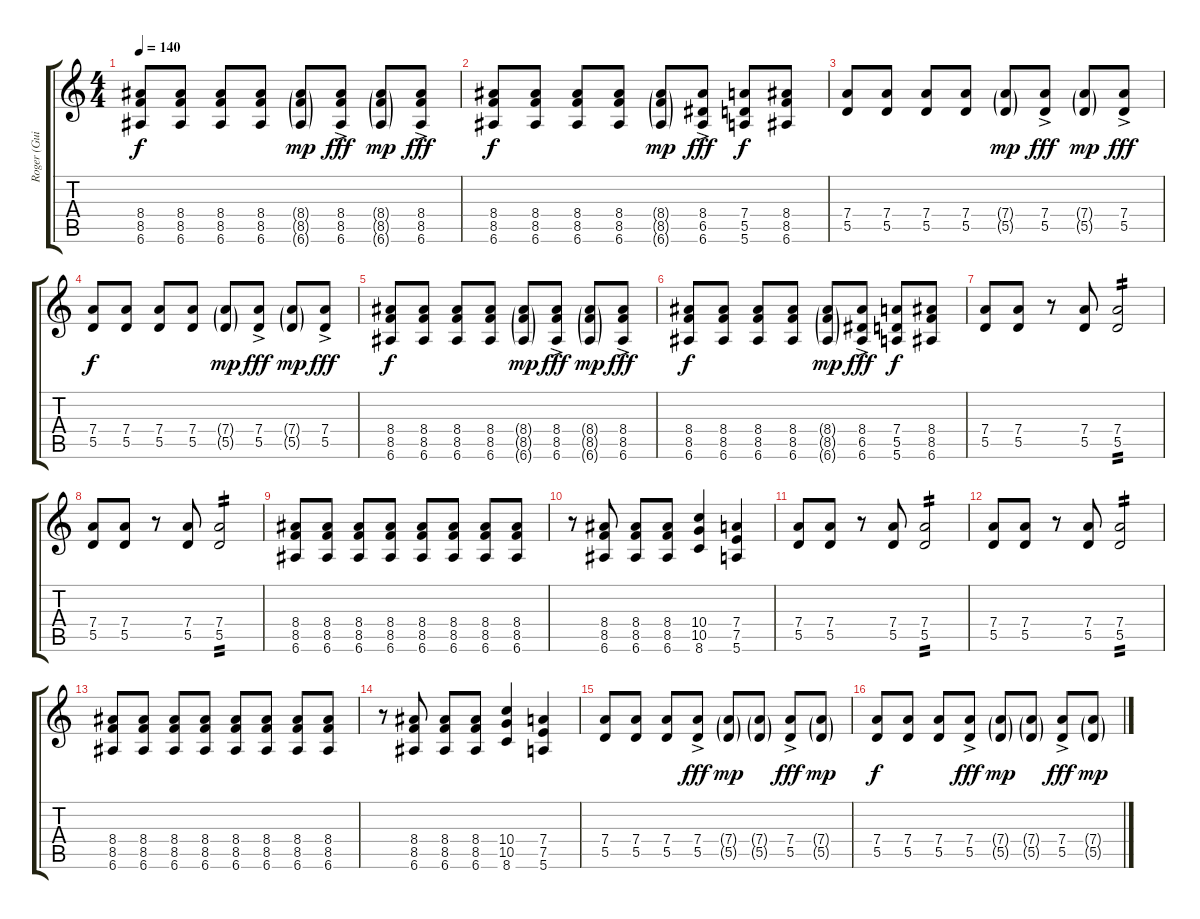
\track ("Roger (Guitar)" "Roger (Gui") {instrument distortionguitar}
\staff {score tabs}
\tuning (E4 B3 G3 D3 A2 E2) {hide}
\ts (4 4)
\tempo 140
\clef g2
\ks c
(8.4 8.5 6.6).8{dy f} (8.4 8.5 6.6).8 (8.4 8.5 6.6).8 (8.4 8.5 6.6).8 (8.4{g} 8.5{g} 6.6{g}).8{dy mp} (8.4 8.5{ac} 6.6).8{dy fff} (8.4{g} 8.5{g} 6.6{g}).8{dy mp} (8.4 8.5{ac} 6.6).8{dy fff} |
(8.4 8.5 6.6).8{dy f} (8.4 8.5 6.6).8 (8.4 8.5 6.6).8 (8.4 8.5 6.6).8 (8.4{g} 8.5{g} 6.6{g}).8{dy mp} (8.4 6.5{ac} 6.6).8{dy fff} (7.4 5.5 5.6).8{dy f} (8.4 8.5 6.6).8 |
(7.4 5.5).8 (7.4 5.5).8 (7.4 5.5).8 (7.4 5.5).8 (7.4{g} 5.5{g}).8{dy mp} (7.4 5.5{ac}).8{dy fff} (7.4{g} 5.5{g}).8{dy mp} (7.4 5.5{ac}).8{dy fff} |
(7.4 5.5).8{dy f} (7.4 5.5).8 (7.4 5.5).8 (7.4 5.5).8 (7.4{g} 5.5{g}).8{dy mp} (7.4 5.5{ac}).8{dy fff} (7.4{g} 5.5{g}).8{dy mp} (7.4 5.5{ac}).8{dy fff} |
(8.4 8.5 6.6).8{dy f} (8.4 8.5 6.6).8 (8.4 8.5 6.6).8 (8.4 8.5 6.6).8 (8.4{g} 8.5{g} 6.6{g}).8{dy mp} (8.4 8.5{ac} 6.6).8{dy fff} (8.4{g} 8.5{g} 6.6{g}).8{dy mp} (8.4 8.5{ac} 6.6).8{dy fff} |
(8.4 8.5 6.6).8{dy f} (8.4 8.5 6.6).8 (8.4 8.5 6.6).8 (8.4 8.5 6.6).8 (8.4{g} 8.5{g} 6.6{g}).8{dy mp} (8.4 6.5{ac} 6.6).8{dy fff} (7.4 5.5 5.6).8{dy f} (8.4 8.5 6.6).8 |
(7.4 5.5).8 (7.4 5.5).8 r.8 (7.4 5.5).8 (7.4 5.5).2{tp 2} |
(7.4 5.5).8 (7.4 5.5).8 r.8 (7.4 5.5).8 (7.4 5.5).2{tp 2} |
(8.4 8.5 6.6).8 (8.4 8.5 6.6).8 (8.4 8.5 6.6).8 (8.4 8.5 6.6).8 (8.4 8.5 6.6).8 (8.4 8.5 6.6).8 (8.4 8.5 6.6).8 (8.4 8.5 6.6).8 |
r.8 (8.4 8.5 6.6).8 (8.4 8.5 6.6).8 (8.4 8.5 6.6).8 (10.4 10.5 8.6).4 (7.4 7.5 5.6).4 |
(7.4 5.5).8 (7.4 5.5).8 r.8 (7.4 5.5).8 (7.4 5.5).2{tp 2} |
(7.4 5.5).8 (7.4 5.5).8 r.8 (7.4 5.5).8 (7.4 5.5).2{tp 2} |
(8.4 8.5 6.6).8 (8.4 8.5 6.6).8 (8.4 8.5 6.6).8 (8.4 8.5 6.6).8 (8.4 8.5 6.6).8 (8.4 8.5 6.6).8 (8.4 8.5 6.6).8 (8.4 8.5 6.6).8 |
r.8 (8.4 8.5 6.6).8 (8.4 8.5 6.6).8 (8.4 8.5 6.6).8 (10.4 10.5 8.6).4 (7.4 7.5 5.6).4 |
(7.4 5.5).8 (7.4 5.5).8 (7.4 5.5).8 (7.4{ac} 5.5).8{dy fff} (7.4{g} 5.5{g}).8{dy mp} (7.4{g} 5.5{g}).8 (7.4{ac} 5.5).8{dy fff} (7.4{g} 5.5{g}).8{dy mp} |
(7.4 5.5).8{dy f} (7.4 5.5).8 (7.4 5.5).8 (7.4{ac} 5.5).8{dy fff} (7.4{g} 5.5{g}).8{dy mp} (7.4{g} 5.5{g}).8 (7.4{ac} 5.5).8{dy fff} (7.4{g} 5.5{g}).8{dy mp}
